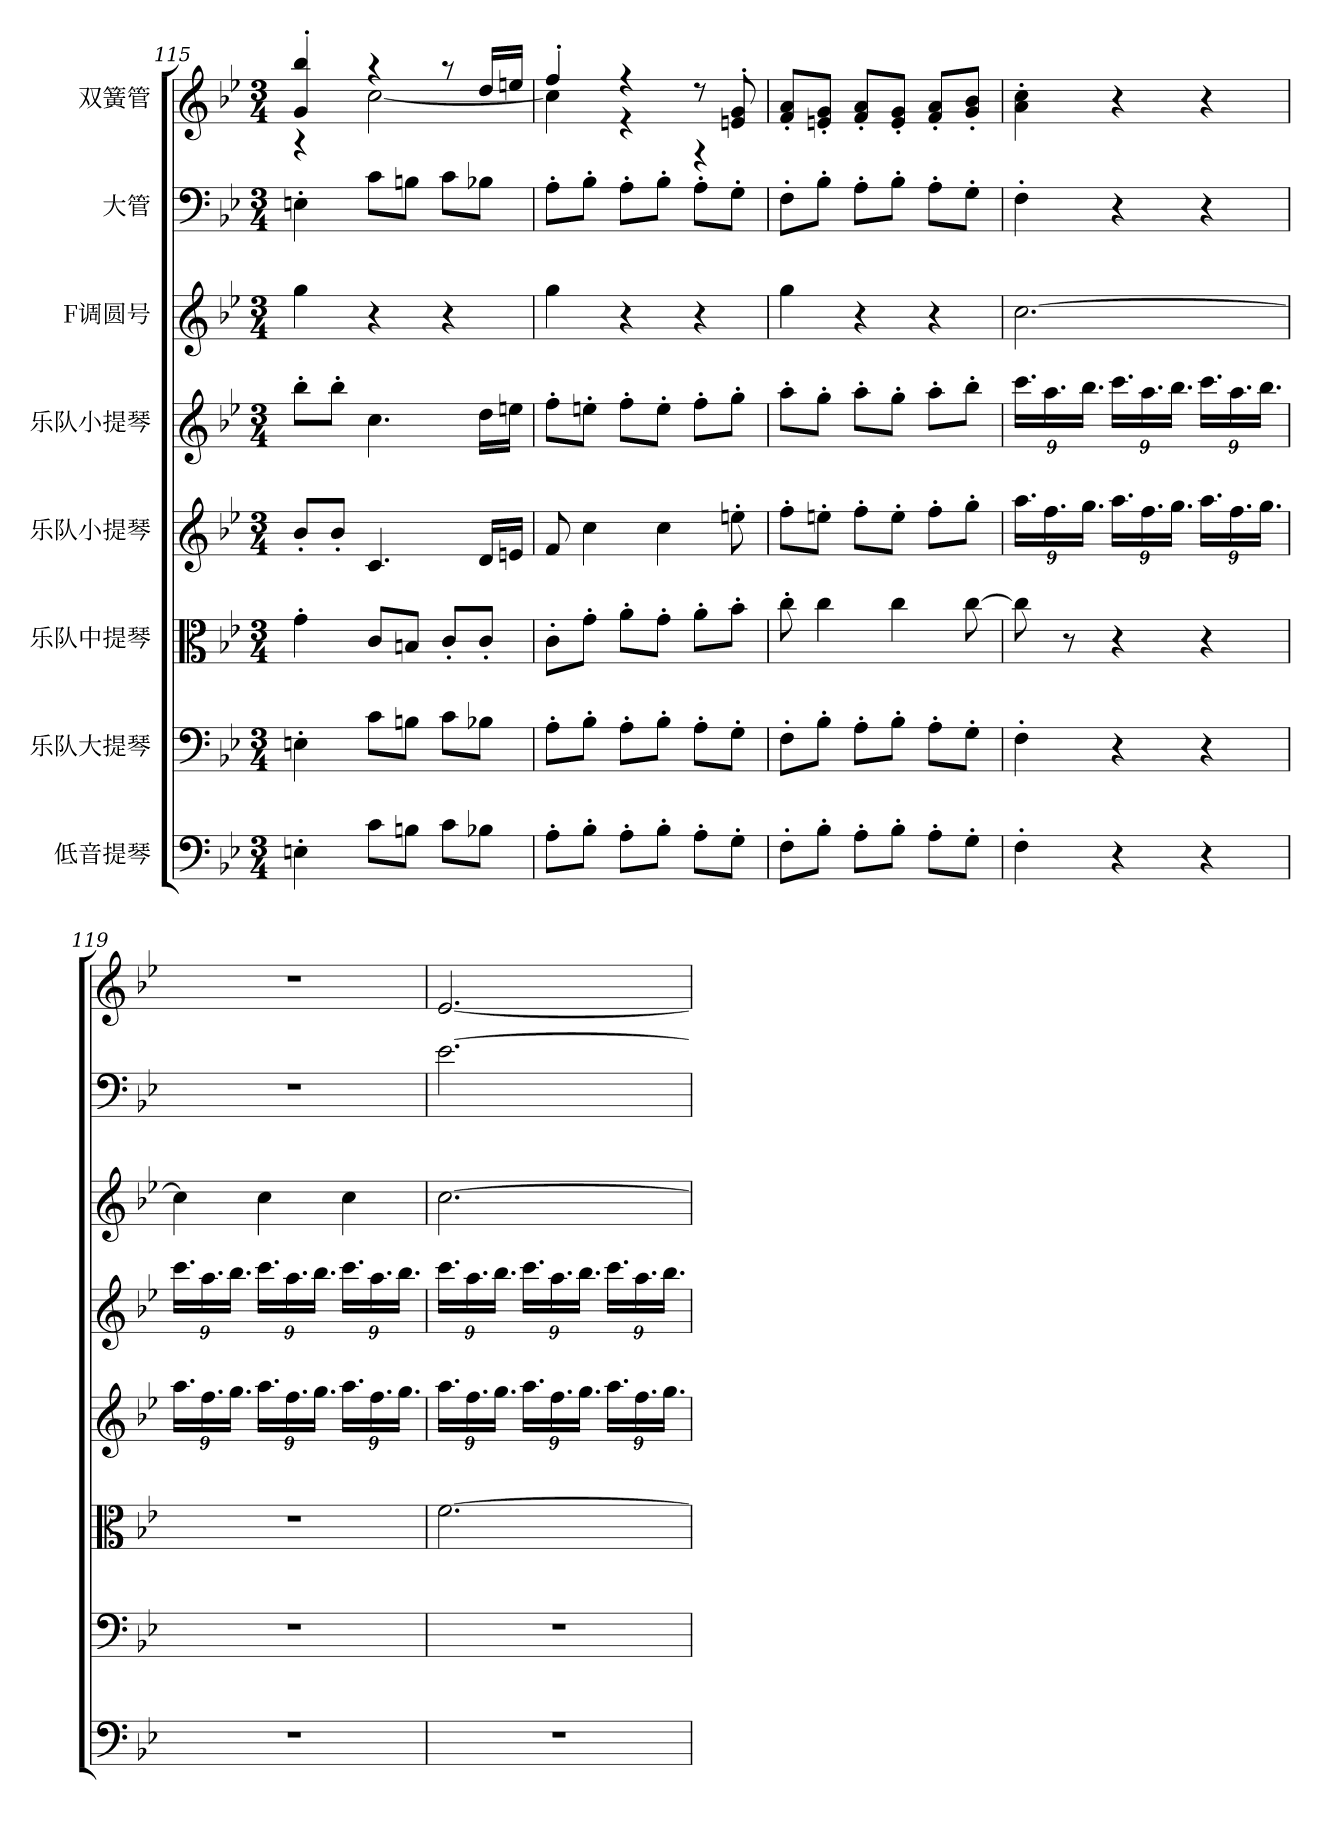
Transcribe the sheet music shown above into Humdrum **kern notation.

**kern	**kern	**kern	**kern	**kern	**kern	**kern	**kern
*part8	*part7	*part6	*part5	*part4	*part3	*part2	*part1
*staff8	*staff7	*staff6	*staff5	*staff4	*staff3	*staff2	*staff1
*I"低音提琴	*I"乐队大提琴	*I"乐队中提琴	*I"乐队小提琴	*I"乐队小提琴	*I"F调圆号	*I"大管	*I"双簧管
!!LO:PB:g=z
*clefF4	*clefF4	*clefC3	*clefG2	*clefG2	*clefG2	*clefF4	*clefG2
*ITrd7c12	*	*	*	*	*ITrd4c7	*	*
*k[b-e-]	*k[b-e-]	*k[b-e-]	*k[b-e-]	*k[b-e-]	*k[b-e-a-]	*k[b-e-]	*k[b-e-]
*M3/4	*M3/4	*M3/4	*M3/4	*M3/4	*M3/4	*M3/4	*M3/4
=115	=115	=115	=115	=115	=115	=115	=115
*	*	*	*	*	*	*	*^
4EEn'\	4En'\	4g'\	8b-'/L	8bb-'\L	4cc\	4En'\	4g/' 4bb-/'	4r
.	.	.	8b-'/J	8bb-'\J	.	.	.	.
8C\L	8c\L	8c/L	4.c/	4.cc\	4r	8c\L	4r	[2cc\
8BBn\J	8Bn\J	8Bn/J	.	.	.	8Bn\J	.	.
8C\L	8c\L	8c'/L	.	.	4r	8c\L	8r	.
8BB-X\J	8B-X\J	8c'/J	16d/LL	16dd\LL	.	8B-X\J	16dd/LL	.
.	.	.	16en/JJ	16een\JJ	.	.	16een/JJ	.
=116	=116	=116	=116	=116	=116	=116	=116	=116
8AA'\L	8A'\L	8c'\L	8f/	8ff'\L	4cc\	8A'\L	4ff'/	4cc\]
8BB-'\J	8B-'\J	8g'\J	4cc\	8een'\J	.	8B-'\J	.	.
8AA'\L	8A'\L	8a'\L	.	8ff'\L	4r	8A'\L	4r	4r
8BB-'\J	8B-'\J	8g'\J	4cc\	8ee'\J	.	8B-'\J	.	.
8AA'\L	8A'\L	8a'\L	.	8ff'\L	4r	8A'\L	8r	4r
8GG'\J	8G'\J	8b-'\J	8een'\	8gg'\J	.	8G'\J	8en/' 8g/'	.
*	*	*	*	*	*	*	*v	*v
=117	=117	=117	=117	=117	=117	=117	=117
8FF'\L	8F'\L	8cc'\	8ff'\L	8aa'\L	4cc\	8F'\L	8f/' 8a/'L
8BB-'\J	8B-'\J	4cc\	8een'\J	8gg'\J	.	8B-'\J	8en/' 8g/'J
8AA'\L	8A'\L	.	8ff'\L	8aa'\L	4r	8A'\L	8f/' 8a/'L
8BB-'\J	8B-'\J	4cc\	8ee'\J	8gg'\J	.	8B-'\J	8e/' 8g/'J
8AA'\L	8A'\L	.	8ff'\L	8aa'\L	4r	8A'\L	8f/' 8a/'L
8GG'\J	8G'\J	[8cc\	8gg'\J	8bb-'\J	.	8G'\J	8g/' 8b-/'J
!!LO:PB:g=z
=118	=118	=118	=118	=118	=118	=118	=118
*	*	*	*Xbrackettup	*Xbrackettup	*	*	*
4FF'\	4F'\	8cc\]	18.aa\LL	18.ccc\LL	[2.f\	4F'\	4a\' 4cc\'
.	.	.	18.ff\	18.aa\	.	.	.
.	.	8r	.	.	.	.	.
.	.	.	18.gg\JJ	18.bb-\JJ	.	.	.
4r	4r	4r	18.aa\LL	18.ccc\LL	.	4r	4r
.	.	.	18.ff\	18.aa\	.	.	.
.	.	.	18.gg\JJ	18.bb-\JJ	.	.	.
4r	4r	4r	18.aa\LL	18.ccc\LL	.	4r	4r
.	.	.	18.ff\	18.aa\	.	.	.
.	.	.	18.gg\JJ	18.bb-\JJ	.	.	.
=119	=119	=119	=119	=119	=119	=119	=119
2.r	2.r	2.r	18.aa\LL	18.ccc\LL	4f\]	2.r	2.r
.	.	.	18.ff\	18.aa\	.	.	.
.	.	.	18.gg\JJ	18.bb-\JJ	.	.	.
.	.	.	18.aa\LL	18.ccc\LL	4f\	.	.
.	.	.	18.ff\	18.aa\	.	.	.
.	.	.	18.gg\JJ	18.bb-\JJ	.	.	.
.	.	.	18.aa\LL	18.ccc\LL	4f\	.	.
.	.	.	18.ff\	18.aa\	.	.	.
.	.	.	18.gg\JJ	18.bb-\JJ	.	.	.
!!LO:PB:g=z
=120	=120	=120	=120	=120	=120	=120	=120
2.r	2.r	[2.f\	18.aa\LL	18.ccc\LL	[2.f\	[2.e-\	[2.e-/
.	.	.	18.ff\	18.aa\	.	.	.
.	.	.	18.gg\JJ	18.bb-\JJ	.	.	.
.	.	.	18.aa\LL	18.ccc\LL	.	.	.
.	.	.	18.ff\	18.aa\	.	.	.
.	.	.	18.gg\JJ	18.bb-\JJ	.	.	.
.	.	.	18.aa\LL	18.ccc\LL	.	.	.
.	.	.	18.ff\	18.aa\	.	.	.
.	.	.	18.gg\JJ	18.bb-\JJ	.	.	.
=	=	=	=	=	=	=	=
*-	*-	*-	*-	*-	*-	*-	*-
